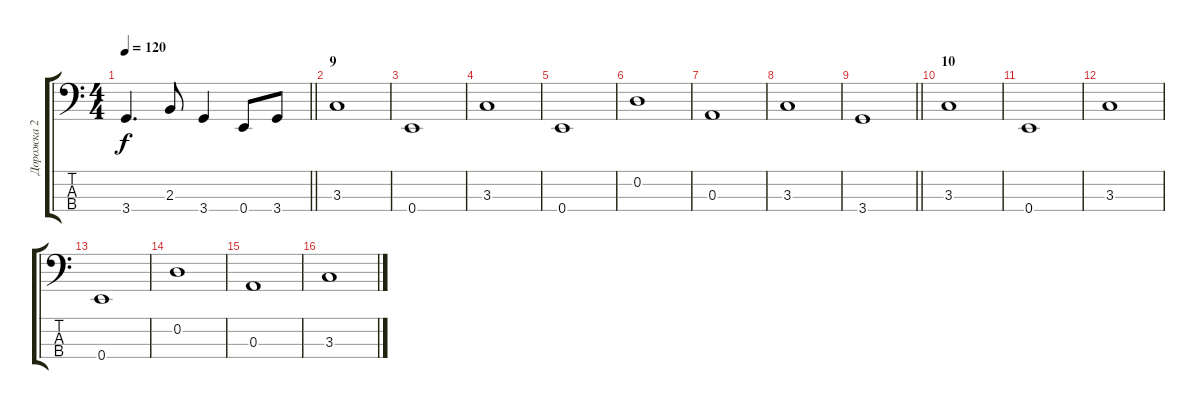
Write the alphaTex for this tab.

\track ("Дорожка 2" "Дорожка 2") {instrument electricbassfinger}
\staff {score tabs}
\tuning (G2 D2 A1 E1) {hide}
\ts (4 4)
\tempo 120
\clef f4
\barLineRight lightlight
\ks c
3.4.4{d dy f} 2.3.8 3.4.4 0.4.8 3.4.8 |
\section ("" "9")
3.3.1 |
0.4.1 |
3.3.1 |
0.4.1 |
0.2.1 |
0.3.1 |
3.3.1 |
\barLineRight lightlight
3.4.1 |
\section ("" "10")
3.3.1{volume 0} |
0.4.1 |
3.3.1 |
0.4.1 |
0.2.1 |
0.3.1 |
3.3.1
